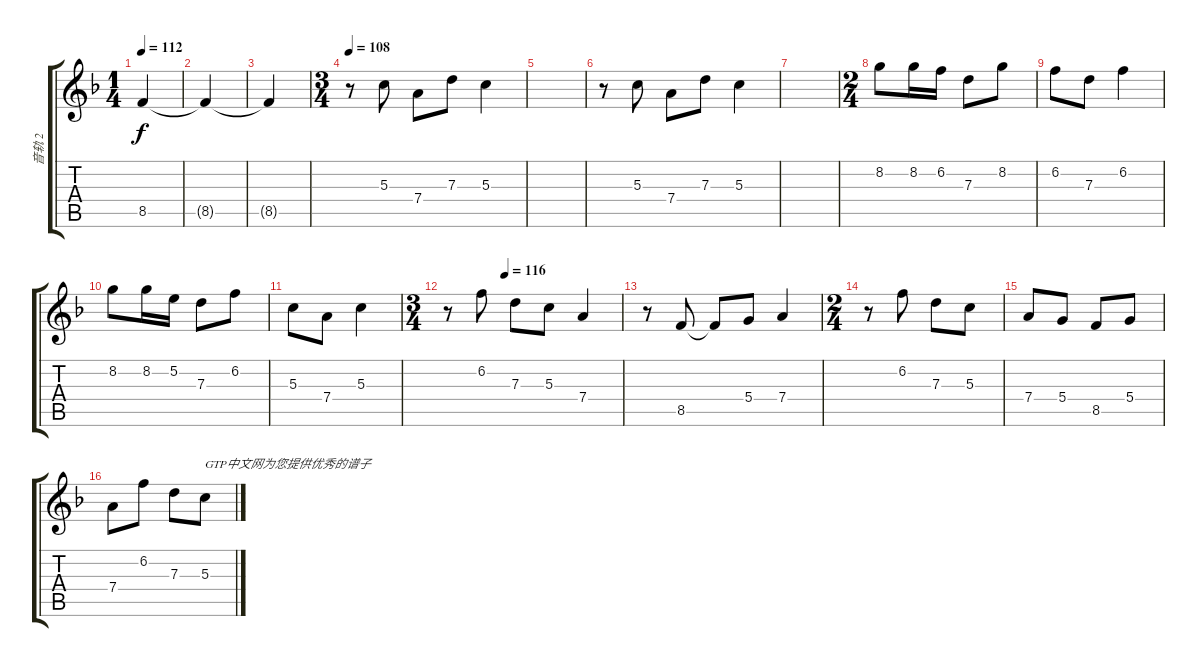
\track ("音轨 2" "音轨 2") {instrument acousticguitarnylon}
\staff {score tabs}
\tuning (E4 B3 G3 D3 A2 E2) {hide}
\ts (1 4)
\tempo 112
\clef g2
\ks f
8.5.4{dy f} |
8.5{t}.4 |
8.5{t}.4 |
\ts (3 4)
\tempo 108
r.8 5.3.8 7.4.8 7.3.8 5.3.4 |
|
r.8 5.3.8 7.4.8 7.3.8 5.3.4 |
|
\ts (2 4)
8.2.8 8.2.16 6.2.16 7.3.8 8.2.8 |
6.2.8 7.3.8 6.2.4 |
8.2.8 8.2.16 5.2.16 7.3.8 6.2.8 |
5.3.8 7.4.8 5.3.4 |
\ts (3 4)
\tempo (116 0.3333333333333333)
r.8 6.2.8 7.3.8 5.3.8 7.4.4 |
r.8 8.5.8 8.5{t}.8 5.4.8 7.4.4 |
\ts (2 4)
r.8 6.2.8 7.3.8 5.3.8 |
7.4.8 5.4.8 8.5.8 5.4.8 |
7.4.8 6.2.8 7.3.8 5.3.8{txt "GTP中文网为您提供优秀的谱子"}
